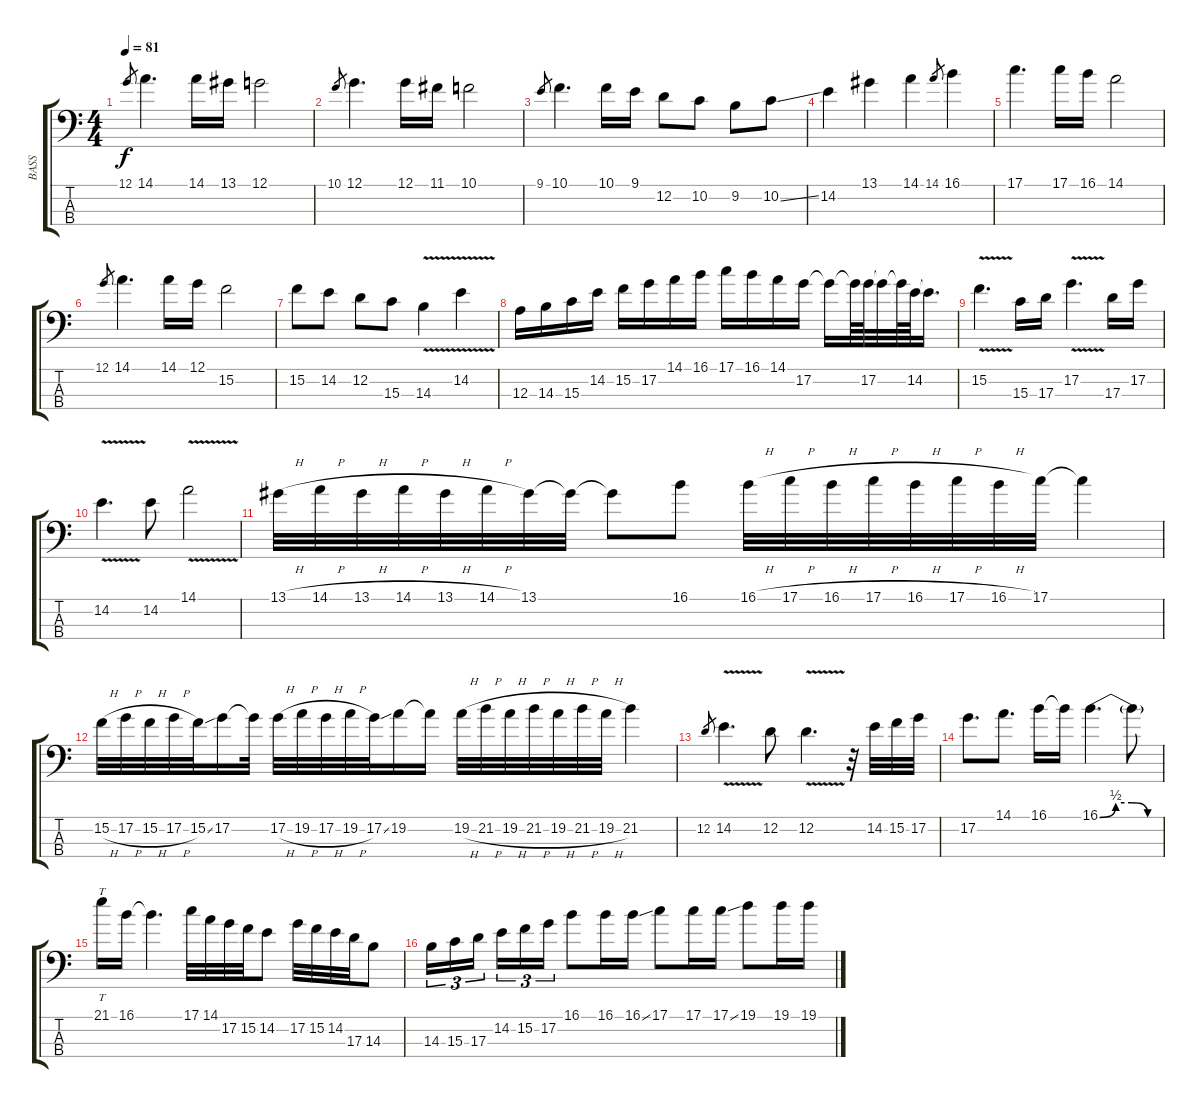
\track ("BASS" "BASS") {instrument electricbassfinger}
\staff {score tabs}
\tuning (G2 D2 A1 E1) {hide}
\ts (4 4)
\tempo 81
\clef f4
\ks c
12.1.8{gr dy f} 14.1.4{d} 14.1.16 13.1.16 12.1.2 |
10.1.8{gr} 12.1.4{d} 12.1.16 11.1.16 10.1.2 |
9.1.8{gr} 10.1.4{d} 10.1.16 9.1.16 12.2.8 10.2.8 9.2.8 10.2{ss}.8 |
14.2.4 13.1.4 14.1.4 14.1.8{gr} 16.1.4 |
17.1.4{d} 17.1.16 16.1.16 14.1.2 |
12.1.8{gr} 14.1.4{d} 14.1.16 12.1.16 15.2.2 |
15.2.8 14.2.8 12.2.8 15.3.8 14.3{v}.4 14.2{v}.4 |
12.3.16 14.3.16 15.3.16 14.2.16 15.2.16 17.2.16 14.1.16 16.1.16 17.1.16 16.1.16 14.1.16 17.2.16 17.2{t}.16 17.2{t}.64 17.2.64 17.2{t}.32 17.2{t}.64 14.2.64 14.2{t}.16{d} |
15.2{v}.4{d} 15.3.16 17.3.16 17.2{v}.4{d} 17.3.16 17.2.16 |
14.2{v}.4{d} 14.2.8 14.1{v}.2 |
13.1{h}.32 14.1{h}.32 13.1{h}.32 14.1{h}.32 13.1{h}.32 14.1{h}.32 13.1.32 13.1{t}.32 13.1{t}.8 16.1.8 16.1{h}.32 17.1{h}.32 16.1{h}.32 17.1{h}.32 16.1{h}.32 17.1{h}.32 16.1{h}.32 17.1.32 17.1{t}.4 |
15.2{h}.32 17.2{h}.32 15.2{h}.32 17.2{h}.32 15.2{ss}.32 17.2.16 17.2{t}.32 17.2{h}.32 19.2{h}.32 17.2{h}.32 19.2{h}.32 17.2{ss}.32 19.2.16 19.2{t}.16 19.2{h}.32 21.2{h}.32 19.2{h}.32 21.2{h}.32 19.2{h}.32 21.2{h}.32 19.2{h}.32 21.2.4 |
12.2.8{gr} 14.2{v}.4{d} 12.2.8 12.2{v}.4{d} r.32 14.2.32 15.2.32 17.2.32 |
17.2.8{d} 14.1.8{d} 16.1.16 16.1{t}.16 16.1{be (custom 0 0 15 2 30 2 45 0 60 0)}.4{d} 16.1{t}.8 |
21.1.16{tt} 16.1.16 16.1{t}.4{d} 17.1.32 14.1.32 17.2.32 15.2.32 14.2.8 17.2.32 15.2.32 14.2.32 17.3.32 14.3.8 |
14.3.16{tu (3 2)} 15.3.16{tu (3 2)} 17.3.16{tu (3 2)} 14.2.16{tu (3 2)} 15.2.16{tu (3 2)} 17.2.16{tu (3 2)} 16.1.8 16.1.16 16.1{ss}.16 17.1.8 17.1.16 17.1{ss}.16 19.1.8 19.1.16 19.1{ss}.16
